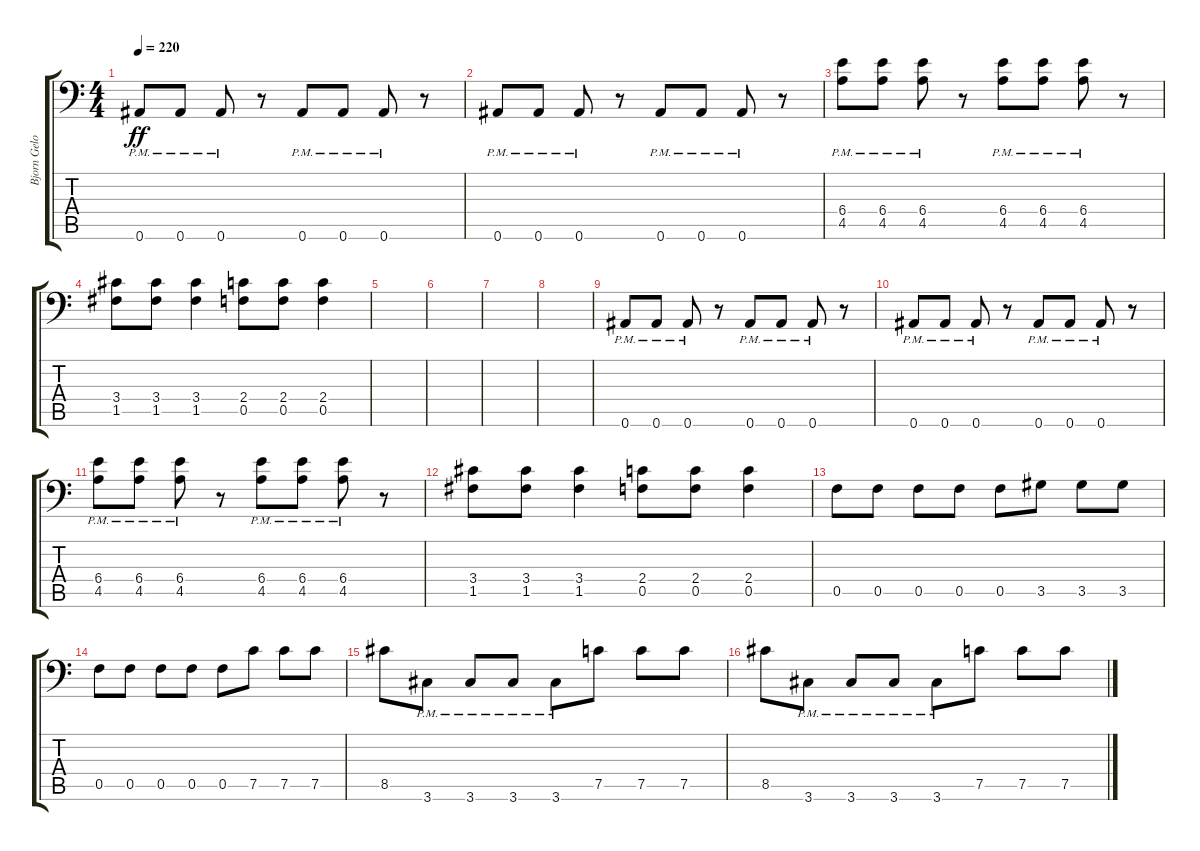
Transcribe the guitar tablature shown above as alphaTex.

\track ("Bjorn Gelotte" "Bjorn Gelo") {instrument distortionguitar}
\staff {score tabs}
\tuning (C4 G3 Eb3 Bb2 F2 Bb1) {hide}
\ts (4 4)
\tempo 220
\clef f4
\ks c
0.6{pm}.8{dy ff} 0.6{pm}.8 0.6{pm}.8 r.8 0.6{pm}.8 0.6{pm}.8 0.6{pm}.8 r.8 |
0.6{pm}.8 0.6{pm}.8 0.6{pm}.8 r.8 0.6{pm}.8 0.6{pm}.8 0.6{pm}.8 r.8 |
(6.4{pm} 4.5{pm}).8 (6.4{pm} 4.5{pm}).8 (6.4{pm} 4.5{pm}).8 r.8 (6.4{pm} 4.5{pm}).8 (6.4{pm} 4.5{pm}).8 (6.4{pm} 4.5{pm}).8 r.8 |
(3.4 1.5).8 (3.4 1.5).8 (3.4 1.5).4 (2.4 0.5).8 (2.4 0.5).8 (2.4 0.5).4 |
|
|
|
|
0.6{pm}.8 0.6{pm}.8 0.6{pm}.8 r.8 0.6{pm}.8 0.6{pm}.8 0.6{pm}.8 r.8 |
0.6{pm}.8 0.6{pm}.8 0.6{pm}.8 r.8 0.6{pm}.8 0.6{pm}.8 0.6{pm}.8 r.8 |
(6.4{pm} 4.5{pm}).8 (6.4{pm} 4.5{pm}).8 (6.4{pm} 4.5{pm}).8 r.8 (6.4{pm} 4.5{pm}).8 (6.4{pm} 4.5{pm}).8 (6.4{pm} 4.5{pm}).8 r.8 |
(3.4 1.5).8 (3.4 1.5).8 (3.4 1.5).4 (2.4 0.5).8 (2.4 0.5).8 (2.4 0.5).4 |
0.5.8 0.5.8 0.5.8 0.5.8 0.5.8 3.5.8 3.5.8 3.5.8 |
0.5.8 0.5.8 0.5.8 0.5.8 0.5.8 7.5.8 7.5.8 7.5.8 |
8.5.8 3.6{pm}.8 3.6{pm}.8 3.6{pm}.8 3.6{pm}.8 7.5.8 7.5.8 7.5.8 |
8.5.8 3.6{pm}.8 3.6{pm}.8 3.6{pm}.8 3.6{pm}.8 7.5.8 7.5.8 7.5.8
